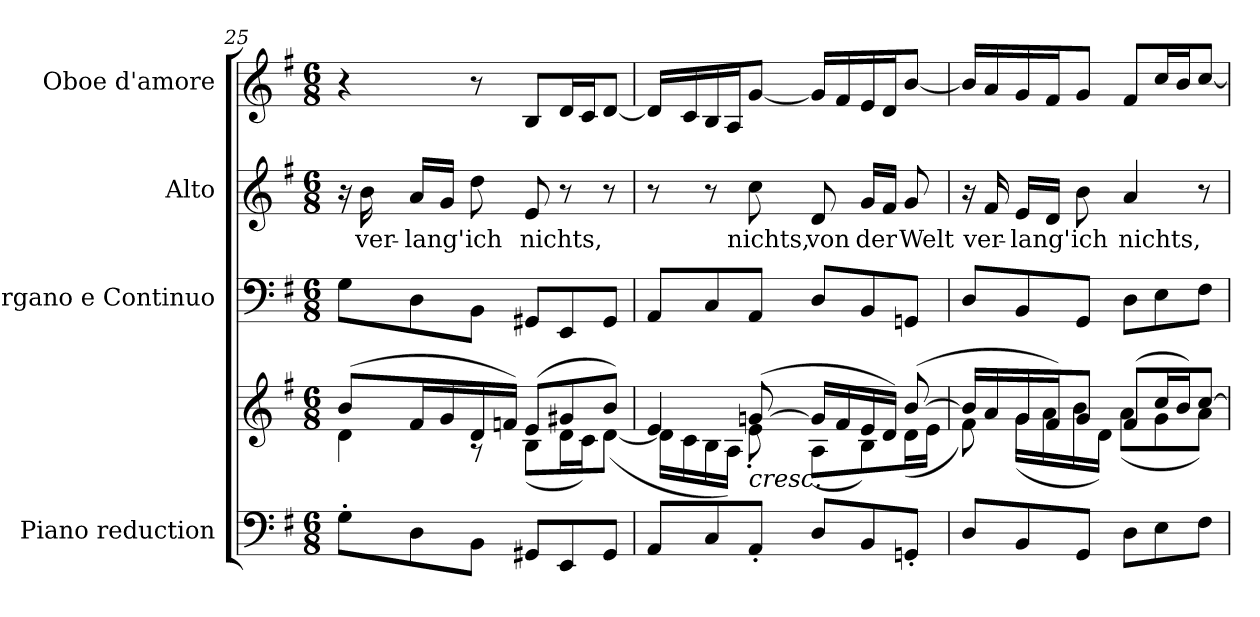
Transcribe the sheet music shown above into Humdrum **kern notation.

**kern	**kern	**kern	**kern	**text	**kern
*part4	*part4	*part3	*part2	*part2	*part1
*staff5	*staff4	*staff3	*staff2	*staff2	*staff1
*I"Piano reduction	*	*I"Organo e Continuo	*I"Alto	*	*I"Oboe d'amore
*I'Pno	*	*	*	*	*I'Ob
*clefF4	*clefG2	*clefF4	*clefG2	*	*clefG2
*k[f#]	*k[f#]	*k[f#]	*k[f#]	*	*k[f#]
*M6/8	*M6/8	*M6/8	*M6/8	*	*M6/8
=25	=25	=25	=25	=25	=25
*	*^	*	*	*	*
8G'\L	(>8b/L	4d\	8G\L	16r	.	4r
!	!	!	!	!	!LO:LY:b	!
.	.	.	.	16b\	ver-	.
!	!	!	!	!	!LO:LY:b	!
8D\	16f#/L	.	8D\	16a/LL	-lang'	.
.	16g/	.	.	16g/JJ	.	.
!	!	!	!	!	!LO:LY:b	!
8BB\J	16d/	8rA	8BB\J	8dd\	ich	8r
.	16fn/JJ)	.	.	.	.	.
!	!	!	!	!	!LO:LY:b	!
8GG#X/L	(>8e/L	(<8B\L	8GG#X/L	8e/	nichts,	8B/L
8EE/	8g#X/	16d\L	8EE/	8r	.	16d/L
.	.	16c\J)	.	.	.	16c/J
8GG#/J	8b/J)	(<[8d\J	8GG#/J	8r	.	[8d/J
=26	=26	=26	=26	=26	=26	=26
8AA/L	4e/	16d\LL]	8AA/L	8r	.	16d/LL]
.	.	16c\	.	.	.	16c/
8C/	.	16B\	8C/	8r	.	16B/
.	.	16A\JJ)	.	.	.	16A/J
!	!LO:TX:b:i:t=cresc.	!	!	!	!	!
!	!	!	!	!	!LO:LY:b	!
8AA'/J	(>[8gn/	8e'\	8AA/J	8cc\	nichts,	[8g/J
!	!	!	!	!	!LO:LY:b	!
8D/L	16g/LL]	(<8A\L	8D/L	8d/	von	16g/LL]
.	16f#/	.	.	.	.	16f#/
!	!	!	!	!	!LO:LY:b	!
8BB/	16e/	8B\)	8BB/	16g/LL	der	16e/
.	16d/JJ)	.	.	16f#/JJ	.	16d/J
!	!	!	!	!	!LO:LY:b	!
8GGn'/J	(>[8b/	(<16d\L	8GGn/J	8g/	Welt	[8b/J
.	.	16e\JJ	.	.	.	.
!!LO:PB:g=z
=27	=27	=27	=27	=27	=27	=27
8D/L	16b/LL]	8f#\)	8D/L	16r	.	16b/LL]
!	!	!	!	!	!LO:LY:b	!
.	16a/	.	.	16f#/	ver-	16a/
!	!	!	!	!	!LO:LY:b	!
8BB/	16g/	(<16g\LL	8BB/	16e/LL	lang'	16g/
.	16f#/J)	16a\	.	16d/JJ	.	16f#/J
!	!	!	!	!	!LO:LY:b	!
8GG/J	8g/J	16b\	8GG/J	8b\	ich	8g/J
.	.	16d\JJ)	.	.	.	.
!	!	!	!	!	!LO:LY:b	!
8D\L	(>8f#/L	(<8a\L	8D\L	4a/	nichts,	8f#/L
8E\	16cc/L	8g\	8E\	.	.	16cc/L
.	16b/J)	.	.	.	.	16b/J
8F#\J	[8cc/J	8a\J)	8F#\J	8r	.	[8cc/J
*	*v	*v	*	*	*	*
=	=	=	=	=	=
*-	*-	*-	*-	*-	*-
